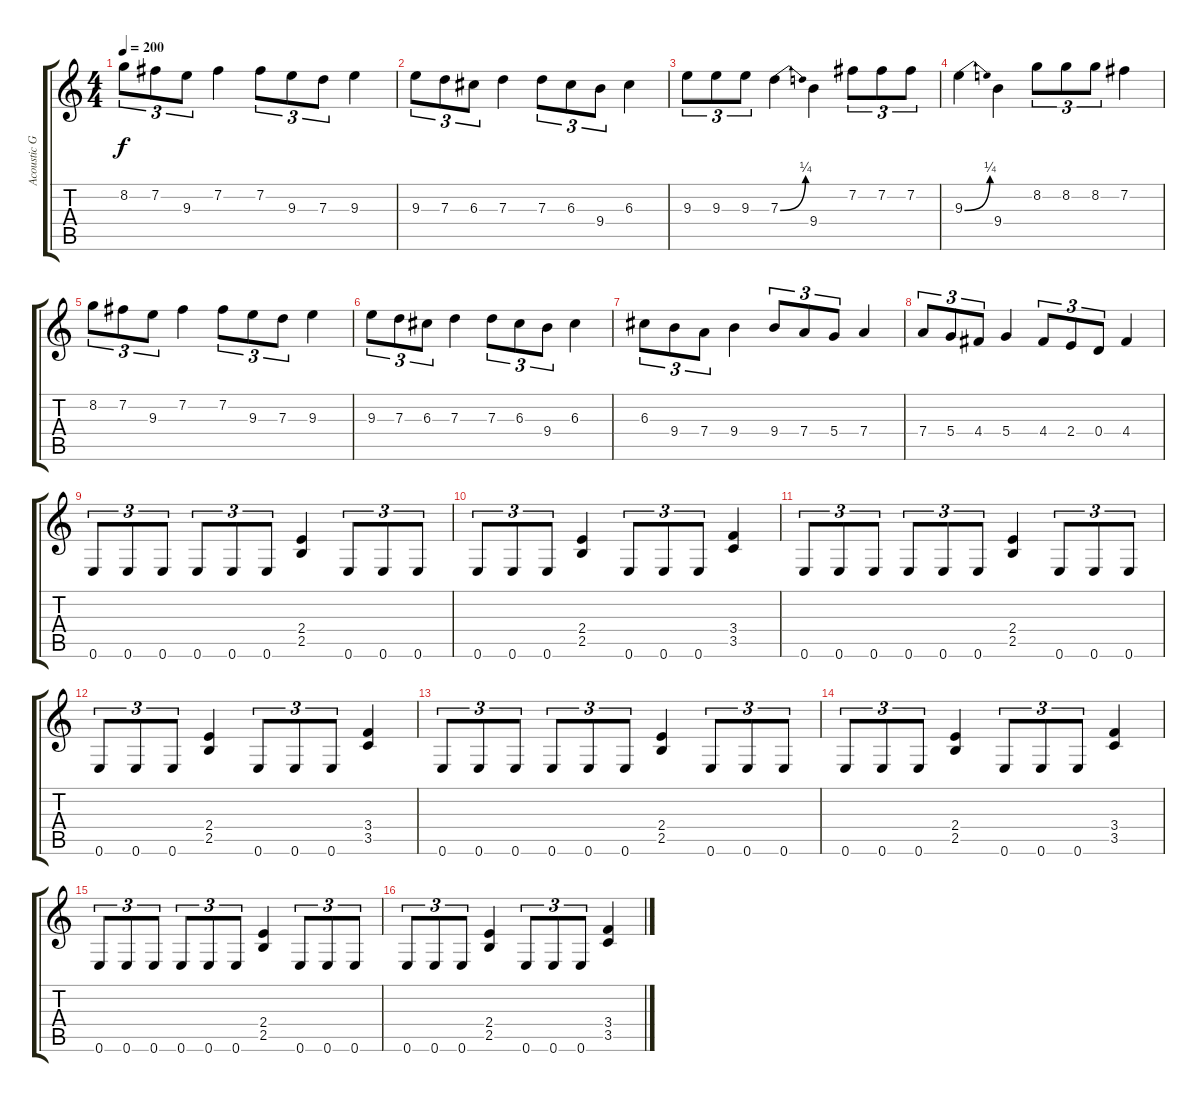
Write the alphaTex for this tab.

\track ("Acoustic Guitar (Guitar 1)" "Acoustic G") {instrument electricguitarclean}
\staff {score tabs}
\tuning (E4 B3 G3 D3 A2 E2) {hide}
\ts (4 4)
\tempo 200
\clef g2
\ks c
8.2.8{tu (3 2) dy f} 7.2.8{tu (3 2)} 9.3.8{tu (3 2)} 7.2.4 7.2.8{tu (3 2)} 9.3.8{tu (3 2)} 7.3.8{tu (3 2)} 9.3.4 |
9.3.8{tu (3 2)} 7.3.8{tu (3 2)} 6.3.8{tu (3 2)} 7.3.4 7.3.8{tu (3 2)} 6.3.8{tu (3 2)} 9.4.8{tu (3 2)} 6.3.4 |
9.3.8{tu (3 2)} 9.3.8{tu (3 2)} 9.3.8{tu (3 2)} 7.3{be (bend 0 0 60 1)}.4 9.4.4 7.2.8{tu (3 2)} 7.2.8{tu (3 2)} 7.2.8{tu (3 2)} |
9.3{be (bend 0 0 60 1)}.4 9.4.4 8.2.8{tu (3 2)} 8.2.8{tu (3 2)} 8.2.8{tu (3 2)} 7.2.4 |
8.2.8{tu (3 2)} 7.2.8{tu (3 2)} 9.3.8{tu (3 2)} 7.2.4 7.2.8{tu (3 2)} 9.3.8{tu (3 2)} 7.3.8{tu (3 2)} 9.3.4 |
9.3.8{tu (3 2)} 7.3.8{tu (3 2)} 6.3.8{tu (3 2)} 7.3.4 7.3.8{tu (3 2)} 6.3.8{tu (3 2)} 9.4.8{tu (3 2)} 6.3.4 |
6.3.8{tu (3 2)} 9.4.8{tu (3 2)} 7.4.8{tu (3 2)} 9.4.4 9.4.8{tu (3 2)} 7.4.8{tu (3 2)} 5.4.8{tu (3 2)} 7.4.4 |
7.4.8{tu (3 2)} 5.4.8{tu (3 2)} 4.4.8{tu (3 2)} 5.4.4 4.4.8{tu (3 2)} 2.4.8{tu (3 2)} 0.4.8{tu (3 2)} 4.4.4 |
0.6.8{tu (3 2)} 0.6.8{tu (3 2)} 0.6.8{tu (3 2)} 0.6.8{tu (3 2)} 0.6.8{tu (3 2)} 0.6.8{tu (3 2)} (2.4 2.5).4 0.6.8{tu (3 2)} 0.6.8{tu (3 2)} 0.6.8{tu (3 2)} |
0.6.8{tu (3 2)} 0.6.8{tu (3 2)} 0.6.8{tu (3 2)} (2.4 2.5).4 0.6.8{tu (3 2)} 0.6.8{tu (3 2)} 0.6.8{tu (3 2)} (3.4 3.5).4 |
0.6.8{tu (3 2)} 0.6.8{tu (3 2)} 0.6.8{tu (3 2)} 0.6.8{tu (3 2)} 0.6.8{tu (3 2)} 0.6.8{tu (3 2)} (2.4 2.5).4 0.6.8{tu (3 2)} 0.6.8{tu (3 2)} 0.6.8{tu (3 2)} |
0.6.8{tu (3 2)} 0.6.8{tu (3 2)} 0.6.8{tu (3 2)} (2.4 2.5).4 0.6.8{tu (3 2)} 0.6.8{tu (3 2)} 0.6.8{tu (3 2)} (3.4 3.5).4 |
0.6.8{tu (3 2)} 0.6.8{tu (3 2)} 0.6.8{tu (3 2)} 0.6.8{tu (3 2)} 0.6.8{tu (3 2)} 0.6.8{tu (3 2)} (2.4 2.5).4 0.6.8{tu (3 2)} 0.6.8{tu (3 2)} 0.6.8{tu (3 2)} |
0.6.8{tu (3 2)} 0.6.8{tu (3 2)} 0.6.8{tu (3 2)} (2.4 2.5).4 0.6.8{tu (3 2)} 0.6.8{tu (3 2)} 0.6.8{tu (3 2)} (3.4 3.5).4 |
0.6.8{tu (3 2)} 0.6.8{tu (3 2)} 0.6.8{tu (3 2)} 0.6.8{tu (3 2)} 0.6.8{tu (3 2)} 0.6.8{tu (3 2)} (2.4 2.5).4 0.6.8{tu (3 2)} 0.6.8{tu (3 2)} 0.6.8{tu (3 2)} |
0.6.8{tu (3 2)} 0.6.8{tu (3 2)} 0.6.8{tu (3 2)} (2.4 2.5).4 0.6.8{tu (3 2)} 0.6.8{tu (3 2)} 0.6.8{tu (3 2)} (3.4 3.5).4
